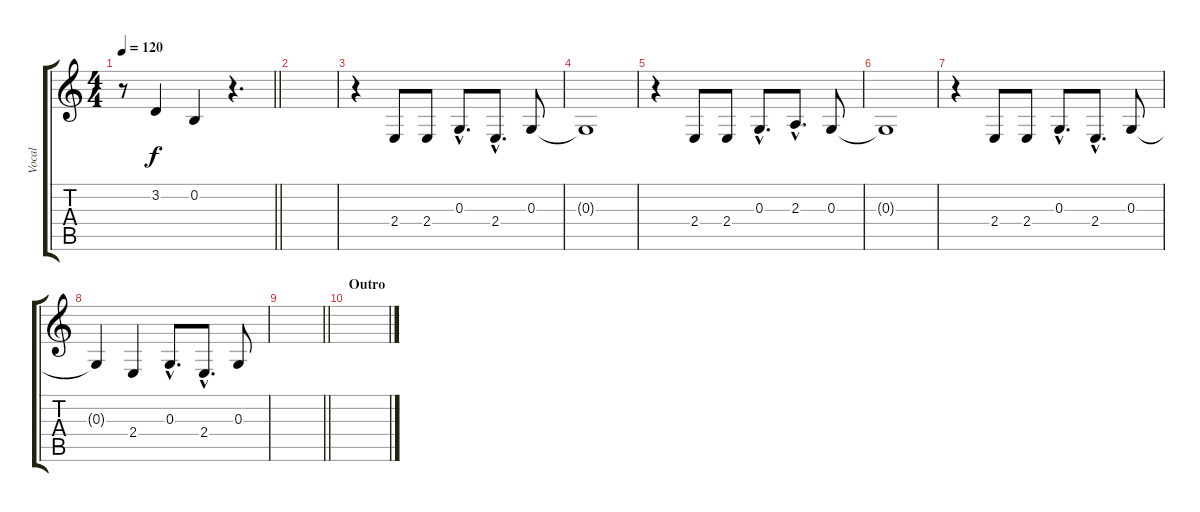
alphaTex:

\track ("Vocal" "Vocal") {instrument brightacousticpiano}
\staff {score tabs}
\tuning (E4 B3 G3 D3 A2 E2) {hide}
\ts (4 4)
\tempo 120
\clef g2
\barLineRight lightlight
\ks c
r.8{dy f} 3.2.4 0.2.4 r.4{d} |
|
r.4 2.4.8 2.4.8 0.3{hac}.8{d} 2.4{hac}.8{d} 0.3.8 |
0.3{t}.1 |
r.4 2.4.8 2.4.8 0.3{hac}.8{d} 2.3{hac}.8{d} 0.3.8 |
0.3{t}.1 |
r.4 2.4.8 2.4.8 0.3{hac}.8{d} 2.4{hac}.8{d} 0.3.8 |
0.3{t}.4 2.4.4 0.3{hac}.8{d} 2.4{hac}.8{d} 0.3.8 |
\barLineRight lightlight
|
\section ("" "Outro")
